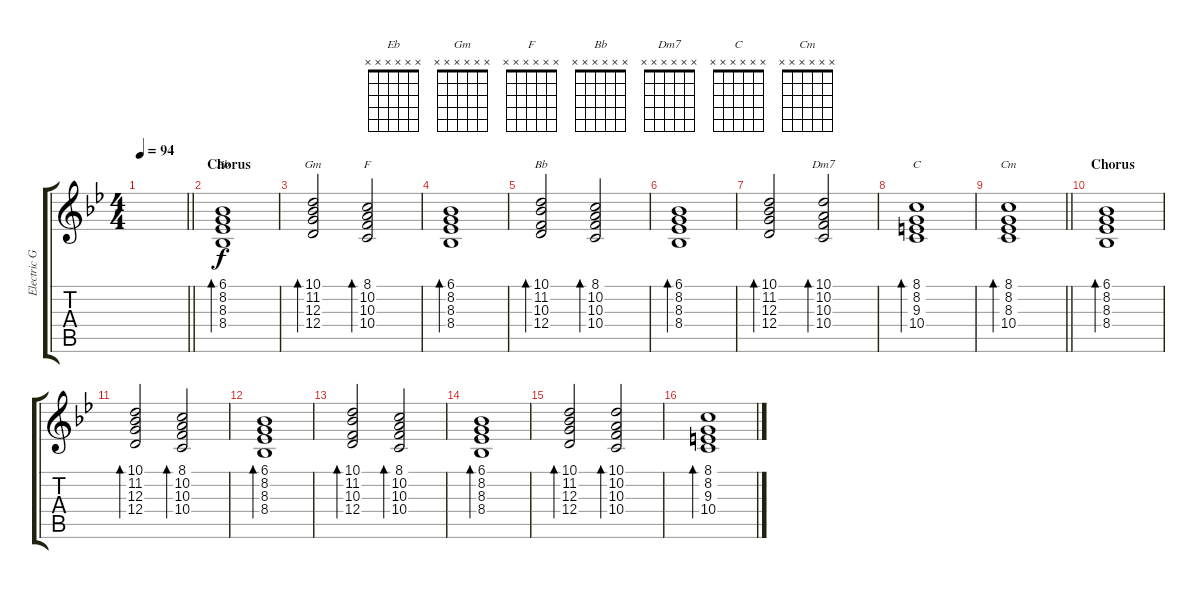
\track ("Electric Guitar, synthed" "Electric G") {instrument sitar}
\staff {score tabs}
\tuning (E4 B3 G3 D3 A2 E2) {hide}
\chord ("Eb" x x x x x x)
\chord ("Gm" x x x x x x)
\chord ("F" x x x x x x)
\chord ("Bb" x x x x x x)
\chord ("Dm7" x x x x x x)
\chord ("C" x x x x x x)
\chord ("Cm" x x x x x x)
\ts (4 4)
\tempo 94
\clef g2
\barLineRight lightlight
\ks gminor
|
\section ("" "Chorus")
(6.1 8.2 8.3 8.4).1{bd 240 ch "Eb" dy f} |
(10.1 11.2 12.3 12.4).2{bd 240 ch "Gm"} (8.1 10.2 10.3 10.4).2{bd 240 ch "F"} |
(6.1 8.2 8.3 8.4).1{bd 240} |
(10.1 11.2 10.3 12.4).2{bd 240 ch "Bb"} (8.1 10.2 10.3 10.4).2{bd 240} |
(6.1 8.2 8.3 8.4).1{bd 240} |
(10.1 11.2 12.3 12.4).2{bd 240} (10.1 10.2 10.3 10.4).2{bd 240 ch "Dm7"} |
(8.1 8.2 9.3 10.4).1{bd 480 ch "C"} |
\barLineRight lightlight
(8.1 8.2 8.3 10.4).1{bd 480 ch "Cm"} |
\section ("" "Chorus")
(6.1 8.2 8.3 8.4).1{bd 240} |
(10.1 11.2 12.3 12.4).2{bd 240} (8.1 10.2 10.3 10.4).2{bd 240} |
(6.1 8.2 8.3 8.4).1{bd 240} |
(10.1 11.2 10.3 12.4).2{bd 240} (8.1 10.2 10.3 10.4).2{bd 240} |
(6.1 8.2 8.3 8.4).1{bd 240} |
(10.1 11.2 12.3 12.4).2{bd 240} (10.1 10.2 10.3 10.4).2{bd 240} |
(8.1 8.2 9.3 10.4).1{bd 480}
